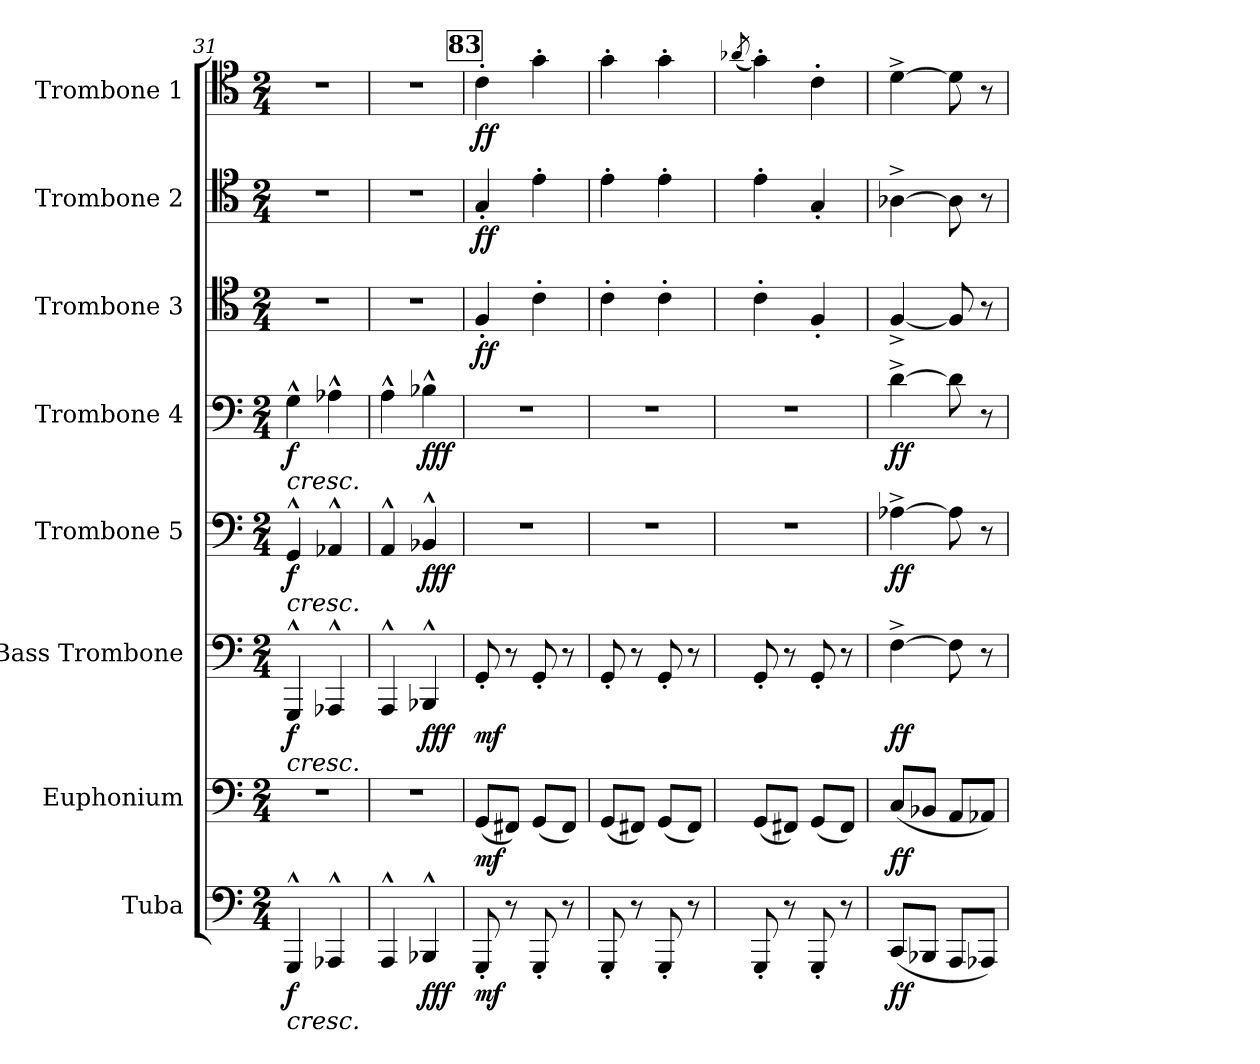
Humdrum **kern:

**kern	**dynam	**kern	**dynam	**kern	**dynam	**kern	**dynam	**kern	**dynam	**kern	**dynam	**kern	**dynam	**kern	**dynam
*part8	*part8	*part7	*part7	*part6	*part6	*part5	*part5	*part4	*part4	*part3	*part3	*part2	*part2	*part1	*part1
*staff8	*staff8	*staff7	*staff7	*staff6	*staff6	*staff5	*staff5	*staff4	*staff4	*staff3	*staff3	*staff2	*staff2	*staff1	*staff1
*I"Tuba	*	*I"Euphonium	*	*I"Bass Trombone	*	*I"Trombone 5	*	*I"Trombone 4	*	*I"Trombone 3	*	*I"Trombone 2	*	*I"Trombone 1	*
*I'Tba.	*	*I'Euph.	*	*I'B. Tbn.	*	*I'Tbn. 5	*	*I'Tbn. 4	*	*I'Tbn. 3	*	*I'Tbn. 2	*	*I'Tbn. 1	*
*clefF4	*	*clefF4	*	*clefF4	*	*clefF4	*	*clefF4	*	*clefC4	*	*clefC4	*	*clefC4	*
*k[]	*	*k[]	*	*k[]	*	*k[]	*	*k[]	*	*k[]	*	*k[]	*	*k[]	*
*M2/4	*	*M2/4	*	*M2/4	*	*M2/4	*	*M2/4	*	*M2/4	*	*M2/4	*	*M2/4	*
=31	=31	=31	=31	=31	=31	=31	=31	=31	=31	=31	=31	=31	=31	=31	=31
!	!LO:HP:b	!	!	!	!LO:HP:b	!	!LO:HP:b	!	!LO:HP:b	!	!	!	!	!	!
!	!LO:DY:n=1:b	!	!	!	!LO:DY:n=1:b	!	!LO:DY:n=1:b	!	!LO:DY:n=1:b	!	!	!	!	!	!
4GGG^^/	< f	2r	.	4GGG^^/	< f	4GG^^/	< f	4G^^\	< f	2r	.	2r	.	2r	.
4AAA-X^^/	.	.	.	4AAA-X^^/	.	4AA-X^^/	.	4A-X^^\	.	.	.	.	.	.	.
=32	=32	=32	=32	=32	=32	=32	=32	=32	=32	=32	=32	=32	=32	=32	=32
4AAA^^/	.	2r	.	4AAA^^/	.	4AA^^/	.	4A^^\	.	2r	.	2r	.	2r	.
!	!LO:DY:b	!	!	!	!LO:DY:b	!	!LO:DY:b	!	!LO:DY:b	!	!	!	!	!	!
4BBB-X^^/	fff	.	.	4BBB-X^^/	fff	4BB-X^^/	fff	4B-X^^\	fff	.	.	.	.	.	.
.	[	.	.	.	[	.	[	.	[	.	.	.	.	.	.
!!LO:PB:g=z
!!LO:REH:place=s1:a:B:fs=14:t=83
=33	=33	=33	=33	=33	=33	=33	=33	=33	=33	=33	=33	=33	=33	=33	=33
!	!LO:DY:b	!	!LO:DY:b	!	!LO:DY:b	!	!	!	!	!	!LO:DY:b	!	!LO:DY:b	!	!LO:DY:b
8GGG'/	mf	(<8GG/L	mf	8GG'/	mf	2r	.	2r	.	4F'/	ff	4G'/	ff	4c'\	ff
8r	.	8FF#X/J)	.	8r	.	.	.	.	.	.	.	.	.	.	.
8GGG'/	.	(<8GG/L	.	8GG'/	.	.	.	.	.	4c'\	.	4e'\	.	4g'\	.
8r	.	8FF#/J)	.	8r	.	.	.	.	.	.	.	.	.	.	.
=34	=34	=34	=34	=34	=34	=34	=34	=34	=34	=34	=34	=34	=34	=34	=34
8GGG'/	.	(<8GG/L	.	8GG'/	.	2r	.	2r	.	4c'\	.	4e'\	.	4g'\	.
8r	.	8FF#X/J)	.	8r	.	.	.	.	.	.	.	.	.	.	.
8GGG'/	.	(<8GG/L	.	8GG'/	.	.	.	.	.	4c'\	.	4e'\	.	4g'\	.
8r	.	8FF#/J)	.	8r	.	.	.	.	.	.	.	.	.	.	.
=35	=35	=35	=35	=35	=35	=35	=35	=35	=35	=35	=35	=35	=35	=35	=35
.	.	.	.	.	.	.	.	.	.	.	.	.	.	(<8qa-X/	.
8GGG'/	.	(<8GG/L	.	8GG'/	.	2r	.	2r	.	4c'\	.	4e'\	.	4g'\)	.
8r	.	8FF#X/J)	.	8r	.	.	.	.	.	.	.	.	.	.	.
8GGG'/	.	(<8GG/L	.	8GG'/	.	.	.	.	.	4F'/	.	4G'/	.	4c'\	.
8r	.	8FF#/J)	.	8r	.	.	.	.	.	.	.	.	.	.	.
=36	=36	=36	=36	=36	=36	=36	=36	=36	=36	=36	=36	=36	=36	=36	=36
!	!LO:DY:b	!	!LO:DY:b	!	!LO:DY:b	!	!LO:DY:b	!	!LO:DY:b	!	!	!	!	!	!
(<8CC/L	ff	(<8C/L	ff	[4F^\	ff	[4A-X^\	ff	[4d^\	ff	[4F^/	.	[4A-X^\	.	[4d^\	.
8BBB-X/J	.	8BB-X/J	.	.	.	.	.	.	.	.	.	.	.	.	.
8AAA/L	.	8AA/L	.	8F\]	.	8A-\]	.	8d\]	.	8F/]	.	8A-\]	.	8d\]	.
8AAA-X/J)	.	8AA-X/J)	.	8r	.	8r	.	8r	.	8r	.	8r	.	8r	.
=	=	=	=	=	=	=	=	=	=	=	=	=	=	=	=
*-	*-	*-	*-	*-	*-	*-	*-	*-	*-	*-	*-	*-	*-	*-	*-
